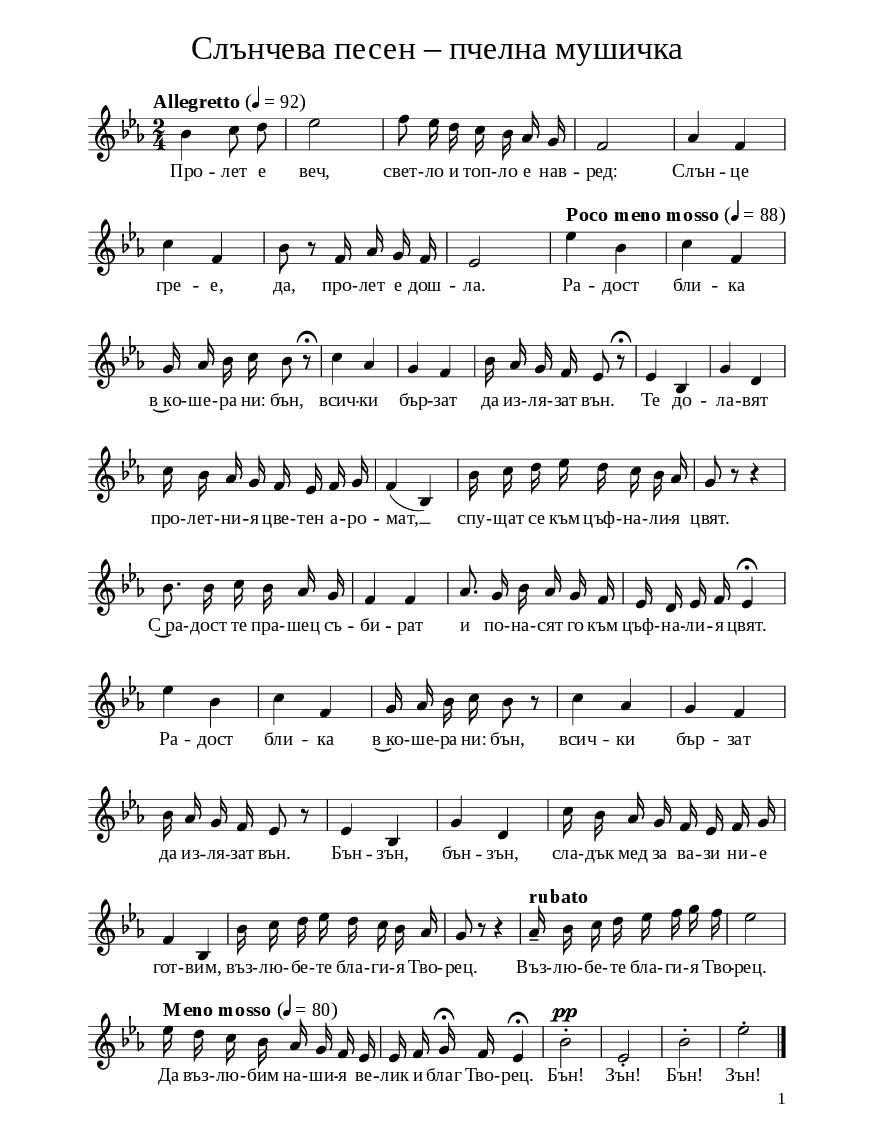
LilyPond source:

\version "2.24.3"

\include "include/globals.ily"

\bookpart {
  \label #'ref125
  \tocItem \markup "Слънчева песен – пчелна мушичка"
  \paper {
    print-all-headers = ##t
    print-page-number = ##t
    print-first-page-number = ##t

    % put page numbers on the bottom
    oddHeaderMarkup = \markup ""
    evenHeaderMarkup = \markup ""
    oddFooterMarkup = \markup
    \fill-line {
      ""
      \if \should-print-page-number \fromproperty #'page:page-number-string
    }
    evenFooterMarkup = \markup
    \fill-line {
      \if \should-print-page-number \fromproperty #'page:page-number-string
      ""
    }

    left-margin = 1.5\cm
    right-margin = 1.5\cm
    top-margin = 1.6\cm
    bottom-margin = 1.2\cm
    ragged-bottom = ##t % do not spread the staves to fill the whole vertical space

    % change distance between staves
    system-system-spacing =
    #'((basic-distance . 15)
       (minimum-distance . 6)
       (padding . 1)
       (stretchability . 12))
  }
  \score {
    \include "include/score-layout.ily"

    \new Voice \relative c' {
      \clef treble
      \key es \major
      \time 2/4
      \tempoFunc "Allegretto" 4 "92"
      \autoBeamOff
      bes'4  c8  d8
      | % 44
      es2 | % 45
      f8  es16  d16  c16
      bes16 as16 g16 |  % 46
      f2 | % 47
      as4 f4 \break | % 48
      c'4 f,4 | % 49
      bes8 r8 f16 as16 g16
      f16 |
      es2 |
      \tempoFunc "Poco meno mosso" 4 "88"
      es'4  bes4 | % 52
      c4 f,4 \break | % 53
      g16 as16  bes16  c16
      bes8 r8 ^\fermata |  % 54
      c4 as4 |  % 55
      g4 f4 | % 56
      bes16 as16 g16 f16 es8
      r8 ^\fermata   | % 57
      es4 bes4 |  g'4 d4 | \break % 58
      % 59
      c'16  bes16 as16 g16
      f16 es16 f16 g16 |
      f4 ( bes,4 )  | % 61
      bes'16  c16  d16  es16
      d16  c16  bes16 as16 | % 62
      g8 r8 r4 \break  | % 63
      bes8.  bes16  c16  bes16
      as16 g16  | % 64
      f4 f4 | % 65
      as8. g16  bes16 as16 g16
      f16 | % 66
      es16 d16 es16 f16 es4
      ^\fermata | \break % 67
      es'4  bes4 | % 68
      c4 f,4 | % 69
      g16 as16  bes16  c16
      bes8 r8  |
      c4 as4 |   % 71
      g4 f4 |  \break % 72
      bes16 as16 g16 f16 es8
      r8 |  % 73
      es4 bes4 |  % 74
      g'4 d4 | % 75
      c'16  bes16 as16 g16
      f16 es16 f16 g16 |  \break % 76
      f4 bes,4  | % 77
      bes'16  c16  d16  es16
      d16  c16  bes16 as16 |  % 78
      g8 r8 r4 |
      \tempo"rubato" as16 -- bes16
      c16  d16  es16  f16
      g16  f16 |
      es2 \break | % 81
      \tempoFunc "Meno mosso" 4 "80"
      es16  d16  c16  bes16
      as16 g16 f16 es16 |  % 82
      es16 f16 g16 ^\fermata f16
      es4 ^\fermata | % 83
      bes'2 -. ^\pp | % 84
      es,2 -. | % 85
      bes'2 -. | % 86
      es2 -. \bar "|."
    }

    \addlyrics {
      Про --
      лет е веч, "свет-" -- ло и "топ-" -- ло
      е нав -- ред: Слън -- це гре --
      е, да, "про-" -- лет е дош -- ла. Ра
      -- дост бли -- ка "в~ко-" -- "ше-" -- ра
      ни: бън, всич -- ки бър -- зат да
      "из-" -- "ля-" -- зат вън. Те до -- ла --
      вят "про-" -- "лет-" -- ни -- я "цве-" -- тен
      а -- ро -- мат, __ "спу-" -- щат се
      към "цъф-" -- "на-" -- ли -- я цвят.
      "С~ра-" -- дост те "пра-" -- шец съ --
      би -- рат и "по-" -- "на-" -- сят го към
      "цъф-" -- на -- ли -- я цвят. Ра --
      дост бли -- ка "в~ко-" -- ше -- ра
      ни: бън, всич -- ки бър -- зат да
      из -- ля -- зат вън. Бън -- зън,
      бън -- зън, "сла-" -- дък мед за ва --
      зи ни -- е "гот-" -- вим, "въз-" -- "лю-" --
      "бе-" -- те "бла-" -- "ги-" -- я "Тво-" -- рец.
      "Въз-" -- "лю-" -- "бе-" -- те "бла-" -- "ги-" -- я
      Тво -- рец. Да "въз-" -- "лю-" -- бим "на-"
      -- ши -- я ве -- лик и благ "Тво-" --
      рец. Бън! Зън! Бън! Зън!
    }

    \header {
      title = \titleFunc #'ref_desc_13 "Слънчева песен – пчелна мушичка" "Slănčeva pesen – pčelna mušička"
    }

    \midi{}

  } % score

} % bookpart
